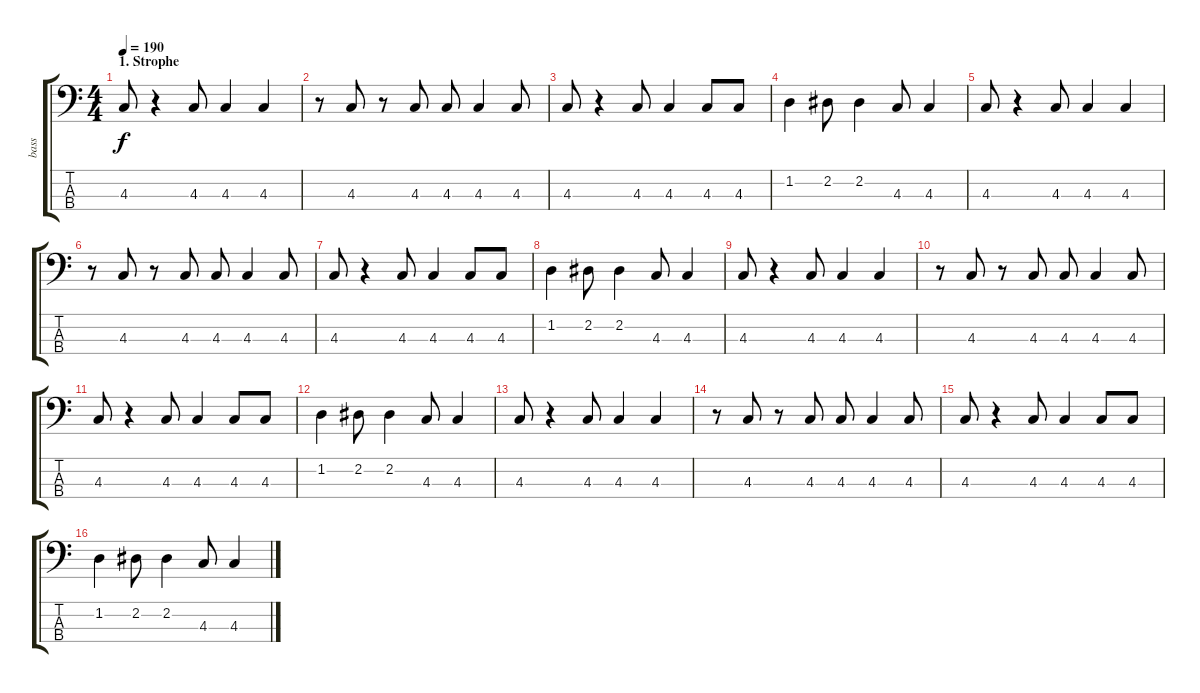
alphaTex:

\track ("bass" "bass") {instrument electricbasspick}
\staff {score tabs}
\tuning (Gb2 Db2 Ab1 Eb1) {hide}
\ts (4 4)
\section ("" "1. Strophe")
\tempo 190
\clef f4
\ks c
4.3.8{dy f} r.4 4.3.8 4.3.4 4.3.4 |
r.8 4.3.8 r.8 4.3.8 4.3.8 4.3.4 4.3.8 |
4.3.8 r.4 4.3.8 4.3.4 4.3.8 4.3.8 |
1.2.4 2.2.8 2.2.4 4.3.8 4.3.4 |
4.3.8 r.4 4.3.8 4.3.4 4.3.4 |
r.8 4.3.8 r.8 4.3.8 4.3.8 4.3.4 4.3.8 |
4.3.8 r.4 4.3.8 4.3.4 4.3.8 4.3.8 |
1.2.4 2.2.8 2.2.4 4.3.8 4.3.4 |
4.3.8 r.4 4.3.8 4.3.4 4.3.4 |
r.8 4.3.8 r.8 4.3.8 4.3.8 4.3.4 4.3.8 |
4.3.8 r.4 4.3.8 4.3.4 4.3.8 4.3.8 |
1.2.4 2.2.8 2.2.4 4.3.8 4.3.4 |
4.3.8 r.4 4.3.8 4.3.4 4.3.4 |
r.8 4.3.8 r.8 4.3.8 4.3.8 4.3.4 4.3.8 |
4.3.8 r.4 4.3.8 4.3.4 4.3.8 4.3.8 |
1.2.4 2.2.8 2.2.4 4.3.8 4.3.4
